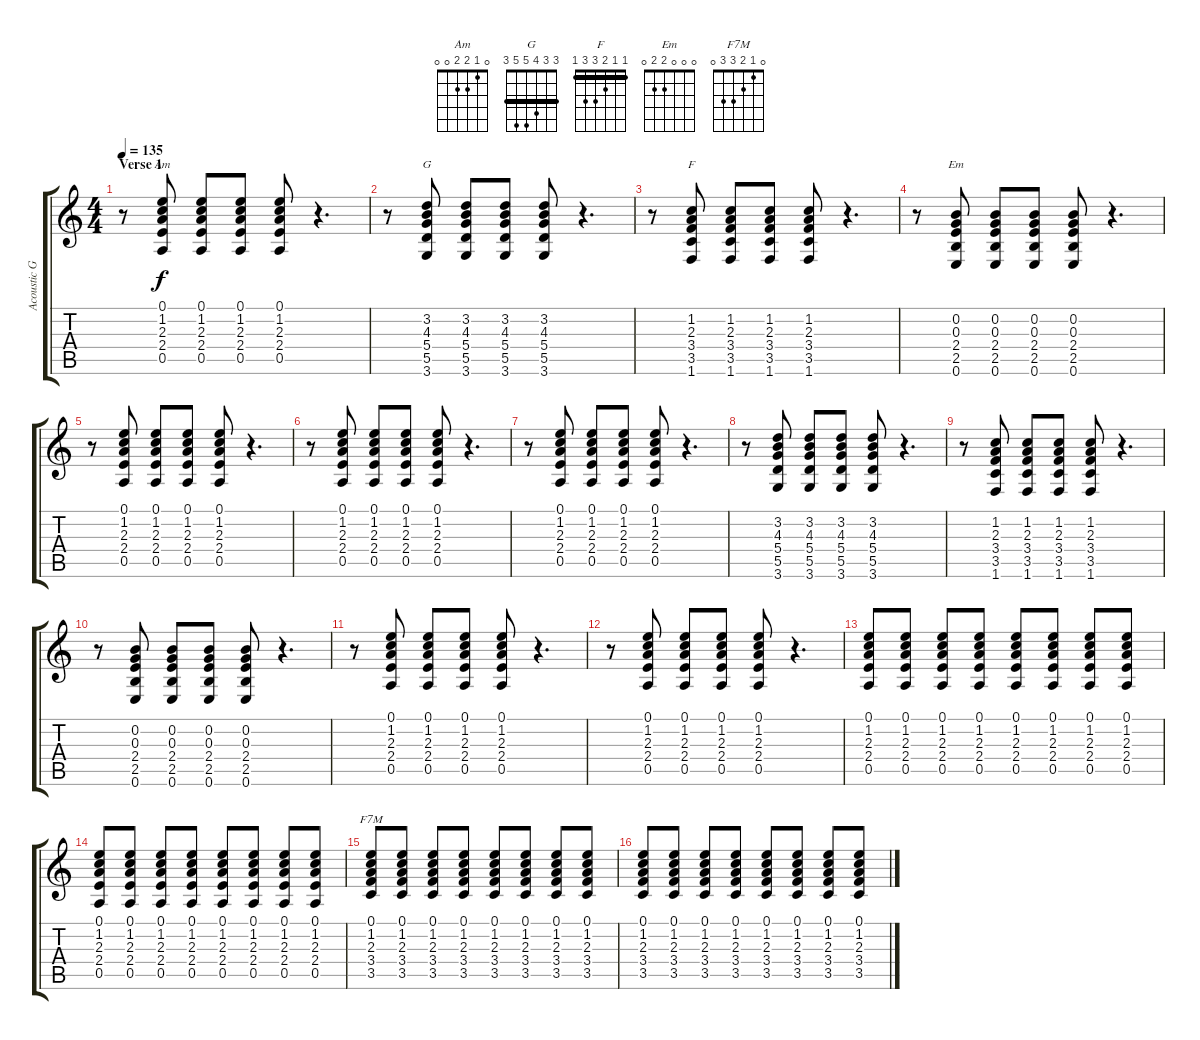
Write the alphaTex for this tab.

\track ("Acoustic Guitar" "Acoustic G") {instrument acousticguitarsteel}
\staff {score tabs}
\tuning (E4 B3 G3 D3 A2 E2) {hide}
\chord ("Am" 0 1 2 2 0 0)
\chord ("G" 3 3 4 5 5 3) {barre 3}
\chord ("F" 1 1 2 3 3 1) {barre 1}
\chord ("Em" 0 0 0 2 2 0)
\chord ("F7M" 0 1 2 3 3 0)
\ts (4 4)
\section ("" "Verse 1")
\tempo 135
\clef g2
\ks c
r.8{dy f} (0.1 1.2 2.3 2.4 0.5).8{ch "Am"} (0.1 1.2 2.3 2.4 0.5).8 (0.1 1.2 2.3 2.4 0.5).8 (0.1 1.2 2.3 2.4 0.5).8 r.4{d} |
r.8 (3.2 4.3 5.4 5.5 3.6).8{ch "G"} (3.2 4.3 5.4 5.5 3.6).8 (3.2 4.3 5.4 5.5 3.6).8 (3.2 4.3 5.4 5.5 3.6).8 r.4{d} |
r.8 (1.2 2.3 3.4 3.5 1.6).8{ch "F"} (1.2 2.3 3.4 3.5 1.6).8 (1.2 2.3 3.4 3.5 1.6).8 (1.2 2.3 3.4 3.5 1.6).8 r.4{d} |
r.8 (0.2 0.3 2.4 2.5 0.6).8{ch "Em"} (0.2 0.3 2.4 2.5 0.6).8 (0.2 0.3 2.4 2.5 0.6).8 (0.2 0.3 2.4 2.5 0.6).8 r.4{d} |
r.8 (0.1 1.2 2.3 2.4 0.5).8 (0.1 1.2 2.3 2.4 0.5).8 (0.1 1.2 2.3 2.4 0.5).8 (0.1 1.2 2.3 2.4 0.5).8 r.4{d} |
r.8 (0.1 1.2 2.3 2.4 0.5).8 (0.1 1.2 2.3 2.4 0.5).8 (0.1 1.2 2.3 2.4 0.5).8 (0.1 1.2 2.3 2.4 0.5).8 r.4{d} |
r.8 (0.1 1.2 2.3 2.4 0.5).8 (0.1 1.2 2.3 2.4 0.5).8 (0.1 1.2 2.3 2.4 0.5).8 (0.1 1.2 2.3 2.4 0.5).8 r.4{d} |
r.8 (3.2 4.3 5.4 5.5 3.6).8 (3.2 4.3 5.4 5.5 3.6).8 (3.2 4.3 5.4 5.5 3.6).8 (3.2 4.3 5.4 5.5 3.6).8 r.4{d} |
r.8 (1.2 2.3 3.4 3.5 1.6).8 (1.2 2.3 3.4 3.5 1.6).8 (1.2 2.3 3.4 3.5 1.6).8 (1.2 2.3 3.4 3.5 1.6).8 r.4{d} |
r.8 (0.2 0.3 2.4 2.5 0.6).8 (0.2 0.3 2.4 2.5 0.6).8 (0.2 0.3 2.4 2.5 0.6).8 (0.2 0.3 2.4 2.5 0.6).8 r.4{d} |
r.8 (0.1 1.2 2.3 2.4 0.5).8 (0.1 1.2 2.3 2.4 0.5).8 (0.1 1.2 2.3 2.4 0.5).8 (0.1 1.2 2.3 2.4 0.5).8 r.4{d} |
r.8 (0.1 1.2 2.3 2.4 0.5).8 (0.1 1.2 2.3 2.4 0.5).8 (0.1 1.2 2.3 2.4 0.5).8 (0.1 1.2 2.3 2.4 0.5).8 r.4{d} |
(0.1 1.2 2.3 2.4 0.5).8 (0.1 1.2 2.3 2.4 0.5).8 (0.1 1.2 2.3 2.4 0.5).8 (0.1 1.2 2.3 2.4 0.5).8 (0.1 1.2 2.3 2.4 0.5).8 (0.1 1.2 2.3 2.4 0.5).8 (0.1 1.2 2.3 2.4 0.5).8 (0.1 1.2 2.3 2.4 0.5).8 |
(0.1 1.2 2.3 2.4 0.5).8 (0.1 1.2 2.3 2.4 0.5).8 (0.1 1.2 2.3 2.4 0.5).8 (0.1 1.2 2.3 2.4 0.5).8 (0.1 1.2 2.3 2.4 0.5).8 (0.1 1.2 2.3 2.4 0.5).8 (0.1 1.2 2.3 2.4 0.5).8 (0.1 1.2 2.3 2.4 0.5).8 |
(0.1 1.2 2.3 3.4 3.5).8{ch "F7M"} (0.1 1.2 2.3 3.4 3.5).8 (0.1 1.2 2.3 3.4 3.5).8 (0.1 1.2 2.3 3.4 3.5).8 (0.1 1.2 2.3 3.4 3.5).8 (0.1 1.2 2.3 3.4 3.5).8 (0.1 1.2 2.3 3.4 3.5).8 (0.1 1.2 2.3 3.4 3.5).8 |
(0.1 1.2 2.3 3.4 3.5).8 (0.1 1.2 2.3 3.4 3.5).8 (0.1 1.2 2.3 3.4 3.5).8 (0.1 1.2 2.3 3.4 3.5).8 (0.1 1.2 2.3 3.4 3.5).8 (0.1 1.2 2.3 3.4 3.5).8 (0.1 1.2 2.3 3.4 3.5).8 (0.1 1.2 2.3 3.4 3.5).8
